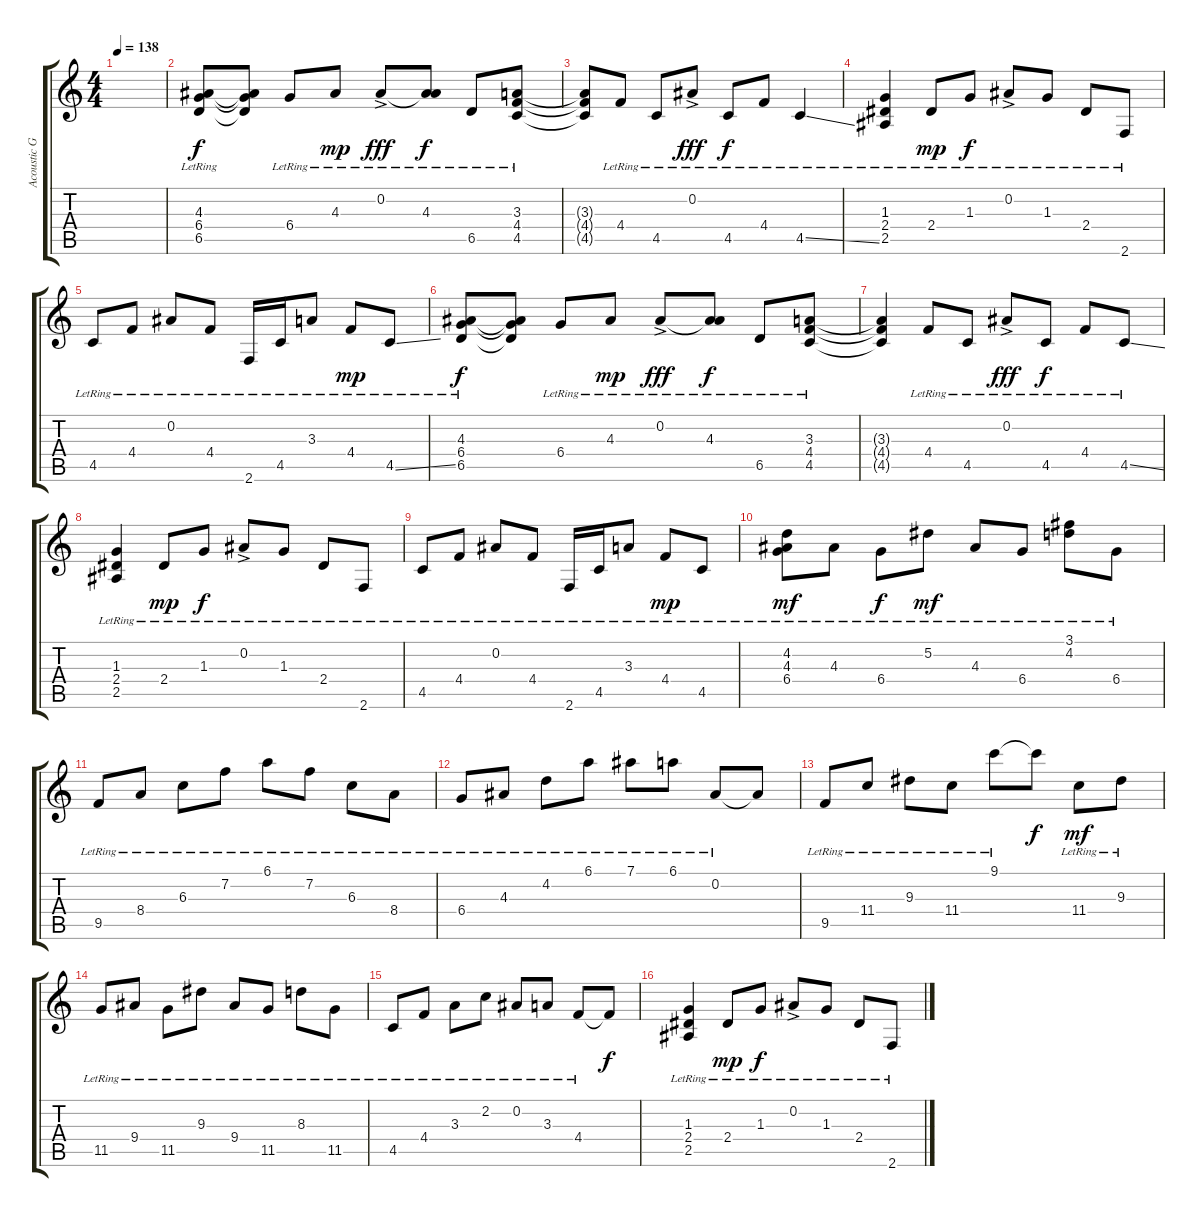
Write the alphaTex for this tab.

\track ("Acoustic Guitar 1" "Acoustic G") {instrument acousticguitarsteel}
\staff {score tabs}
\tuning (Eb4 Bb3 Gb3 Db3 Ab2 Eb2) {hide}
\ts (4 4)
\tempo 138
\clef g2
\ks c
|
(4.3{lr} 6.4{lr} 6.5{lr}).8 (4.3{t} 6.4{t} 6.5{t}).8 6.4{lr}.8 4.3{lr}.8{dy mp} 0.2{ac lr}.8{dy fff} (0.2{t} 4.3{lr}).8{dy f} 6.5{lr}.8 (3.3{lr} 4.4{lr} 4.5{lr}).8 |
(3.3{t} 4.4{t} 4.5{t}).8 4.4{lr}.8 4.5{lr}.8 0.2{ac lr}.8{dy fff} 4.5{lr}.8{dy f} 4.4{lr}.8 4.5{ss lr}.4 |
(1.3{lr} 2.4{lr} 2.5{lr}).4 2.4{lr}.8{dy mp} 1.3{lr}.8{dy f} 0.2{ac lr}.8 1.3{lr}.8 2.4{lr}.8 2.6{lr}.8 |
4.5{lr}.8 4.4{lr}.8 0.2{lr}.8 4.4{lr}.8 2.6{lr}.16 4.5{lr}.16 3.3{lr}.8 4.4{lr}.8{dy mp} 4.5{ss lr}.8 |
(4.3{lr} 6.4{lr} 6.5{lr}).8{dy f} (4.3{t} 6.4{t} 6.5{t}).8 6.4{lr}.8 4.3{lr}.8{dy mp} 0.2{ac lr}.8{dy fff} (0.2{t} 4.3{lr}).8{dy f} 6.5{lr}.8 (3.3{lr} 4.4{lr} 4.5{lr}).8 |
(3.3{t} 4.4{t} 4.5{t}).4 4.4{lr}.8 4.5{lr}.8 0.2{ac lr}.8{dy fff} 4.5{lr}.8{dy f} 4.4{lr}.8 4.5{ss lr}.8 |
(1.3{lr} 2.4{lr} 2.5{lr}).4 2.4{lr}.8{dy mp} 1.3{lr}.8{dy f} 0.2{ac lr}.8 1.3{lr}.8 2.4{lr}.8 2.6{lr}.8 |
4.5{lr}.8 4.4{lr}.8 0.2{lr}.8 4.4{lr}.8 2.6{lr}.16 4.5{lr}.16 3.3{lr}.8 4.4{lr}.8{dy mp} 4.5{lr}.8 |
(4.2{lr} 4.3{lr} 6.4{lr}).8{dy mf} 4.3{lr}.8 6.4{lr}.8{dy f} 5.2{lr}.8{dy mf} 4.3{lr}.8 6.4{lr}.8 (3.1 4.2{lr}).8 6.4{lr}.8 |
9.5{lr}.8 8.4{lr}.8 6.3{lr}.8 7.2{lr}.8 6.1{lr}.8 7.2{lr}.8 6.3{lr}.8 8.4{lr}.8 |
6.4{lr}.8 4.3{lr}.8 4.2{lr}.8 6.1{lr}.8 7.1{lr}.8 6.1{lr}.8 0.2{lr}.8 0.2{t}.8 |
9.5{lr}.8 11.4{lr}.8 9.3{lr}.8 11.4{lr}.8 9.1{lr}.8 9.1{t}.8{dy f} 11.4{lr}.8{dy mf} 9.3{lr}.8 |
11.5{lr}.8 9.4{lr}.8 11.5{lr}.8 9.3{lr}.8 9.4{lr}.8 11.5{lr}.8 8.3{lr}.8 11.5{lr}.8 |
4.5{lr}.8 4.4{lr}.8 3.3{lr}.8 2.2{lr}.8 0.2{lr}.8 3.3{lr}.8 4.4{lr}.8 4.4{t}.8{dy f} |
(1.3{lr} 2.4{lr} 2.5{lr}).4{volume 0} 2.4{lr}.8{dy mp} 1.3{lr}.8{dy f} 0.2{ac lr}.8 1.3{lr}.8 2.4{lr}.8 2.6{lr}.8
